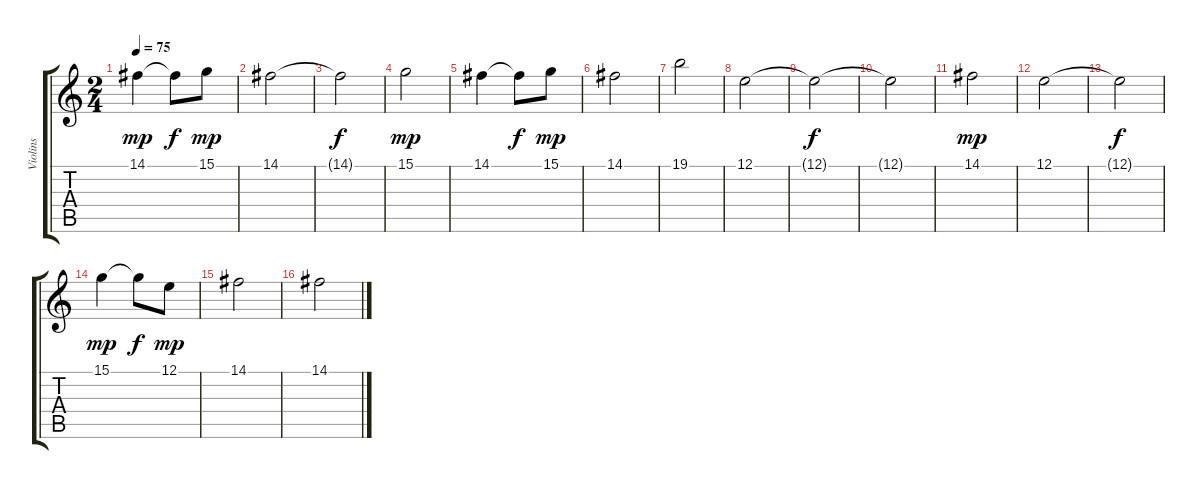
\track ("Violins" "Violins") {instrument stringensemble1}
\staff {score tabs}
\tuning (E4 B3 G3 D3 A2 E2) {hide}
\ts (2 4)
\tempo 75
\clef g2
\ks c
14.1.4{dy mp} 14.1{t}.8{dy f} 15.1.8{dy mp} |
14.1.2 |
14.1{t}.2{dy f} |
15.1.2{dy mp} |
14.1.4 14.1{t}.8{dy f} 15.1.8{dy mp} |
14.1.2 |
19.1.2 |
12.1.2 |
12.1{t}.2{dy f} |
12.1{t}.2 |
14.1.2{dy mp} |
12.1.2 |
12.1{t}.2{dy f} |
15.1.4{dy mp} 15.1{t}.8{dy f} 12.1.8{dy mp} |
14.1.2 |
14.1.2
